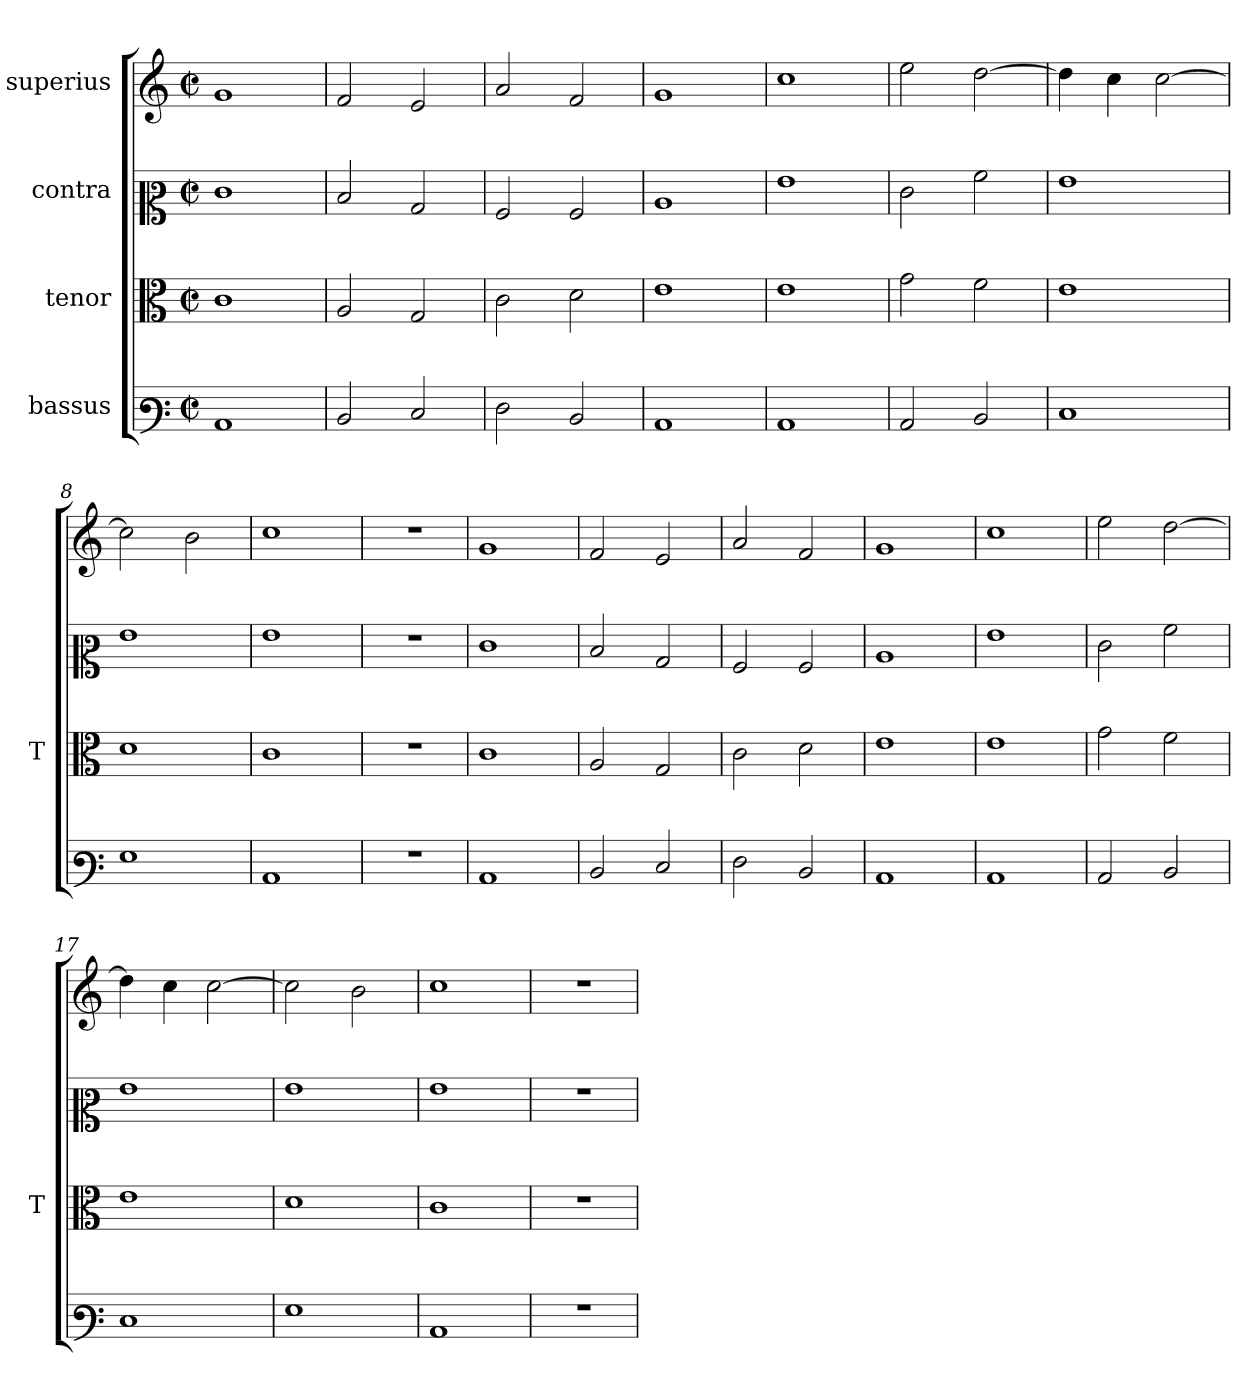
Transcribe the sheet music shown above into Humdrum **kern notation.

**kern	**kern	**kern	**kern
*part4	*part3	*part2	*part1
*staff4	*staff3	*staff2	*staff1
*I"bassus	*I"tenor	*I"contra	*I"superius
*	*I'T	*	*
*clefF3	*clefC3	*clefC2	*clefG2
*M2/2	*M2/2	*M2/2	*M2/2
*met(c|)	*met(c|)	*met(c|)	*met(c|)
=1	=1	=1	=1
1C	1c	1e	1g
=2	=2	=2	=2
2D	2A	2d	2f
2E	2G	2B	2e
=3	=3	=3	=3
2F	2c	2A	2a
2D	2d	2A	2f
=4	=4	=4	=4
1C	1e	1c	1g
=5	=5	=5	=5
1C	1e	1g	1cc
=6	=6	=6	=6
2C	2g	2e	2ee
2D	2f	2a	[2dd
=7	=7	=7	=7
1E	1e	1g	4dd]
.	.	.	4cc
.	.	.	[2cc
=8	=8	=8	=8
1G	1d	1g	2cc]
.	.	.	2b
=9	=9	=9	=9
1C	1c	1g	1cc
=10	=10	=10	=10
1r	1r	1r	1r
=11	=11	=11	=11
1C	1c	1e	1g
=12	=12	=12	=12
2D	2A	2d	2f
2E	2G	2B	2e
=13	=13	=13	=13
2F	2c	2A	2a
2D	2d	2A	2f
=14	=14	=14	=14
1C	1e	1c	1g
=15	=15	=15	=15
1C	1e	1g	1cc
=16	=16	=16	=16
2C	2g	2e	2ee
2D	2f	2a	[2dd
=17	=17	=17	=17
1E	1e	1g	4dd]
.	.	.	4cc
.	.	.	[2cc
=18	=18	=18	=18
1G	1d	1g	2cc]
.	.	.	2b
=19	=19	=19	=19
1C	1c	1g	1cc
=20	=20	=20	=20
1r	1r	1r	1r
=	=	=	=
*-	*-	*-	*-
